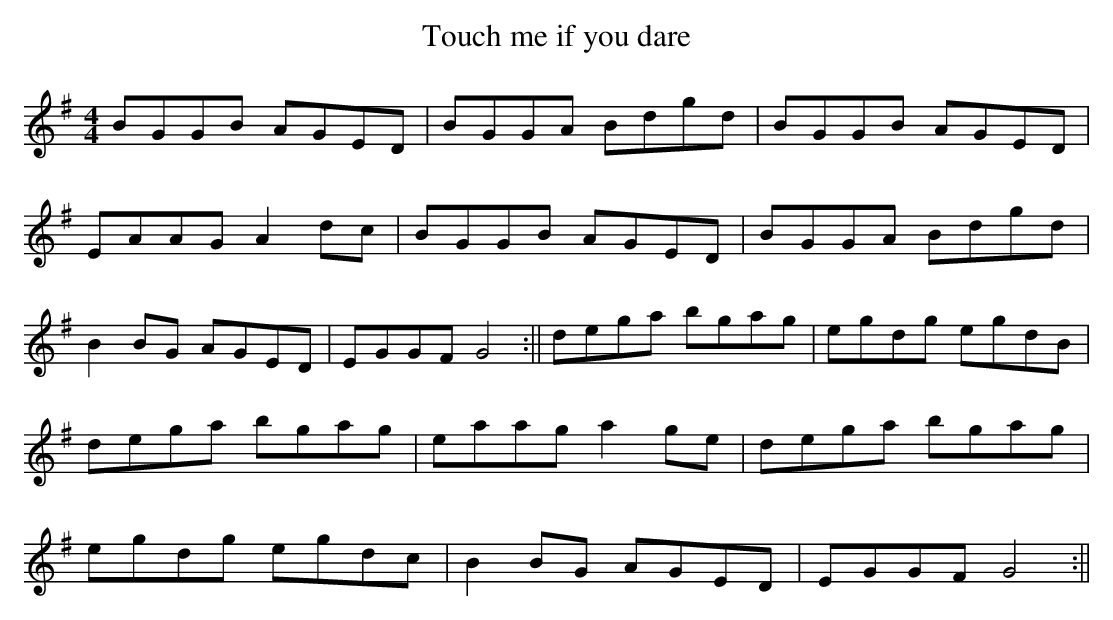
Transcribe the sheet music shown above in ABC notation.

X:1
T:Touch me if you dare
M:4/4
L:1/8
K:G
BGGB AGED|BGGA Bdgd|BGGB AGED|EAAG A2dc|\
BGGB AGED|BGGA Bdgd|B2BG AGED|EGGF G4:||\
dega bgag|egdg egdB|dega bgag|eaag a2ge|\
dega bgag|egdg egdc|B2BG AGED|EGGF G4:||
